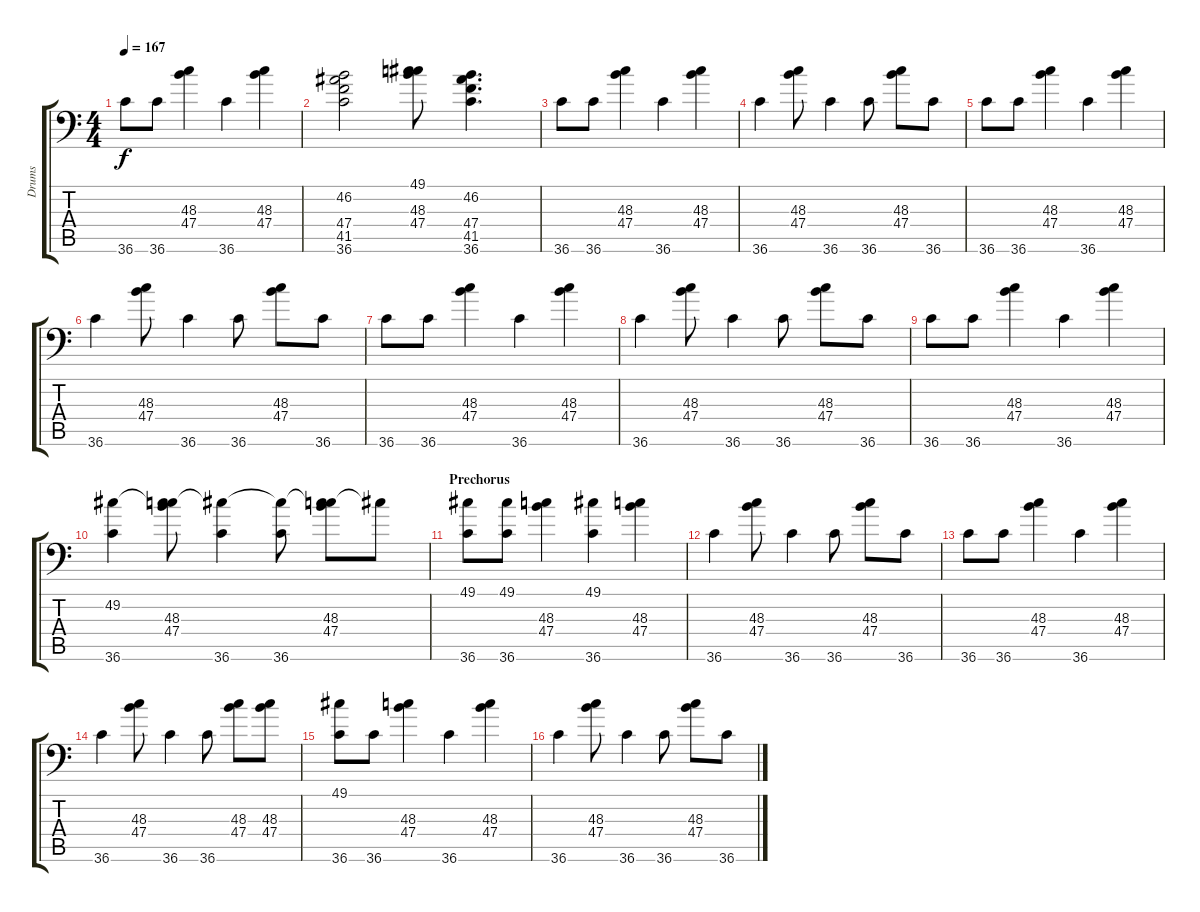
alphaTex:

\track ("Drums" "Drums") {instrument acousticgrandpiano}
\staff {score tabs}
\tuning (C-1 C-1 C-1 C-1 C-1 C-1) {hide}
\ts (4 4)
\tempo 167
\clef f4
\ks c
36.6.8{dy f} 36.6.8 (48.3 47.4).4 36.6.4 (48.3 47.4).4 |
(46.2 47.4 41.5 36.6).2 (49.1 48.3 47.4).8 (46.2 47.4 41.5 36.6).4{d} |
36.6.8 36.6.8 (48.3 47.4).4 36.6.4 (48.3 47.4).4 |
36.6.4 (48.3 47.4).8 36.6.4 36.6.8 (48.3 47.4).8 36.6.8 |
36.6.8 36.6.8 (48.3 47.4).4 36.6.4 (48.3 47.4).4 |
36.6.4 (48.3 47.4).8 36.6.4 36.6.8 (48.3 47.4).8 36.6.8 |
36.6.8 36.6.8 (48.3 47.4).4 36.6.4 (48.3 47.4).4 |
36.6.4 (48.3 47.4).8 36.6.4 36.6.8 (48.3 47.4).8 36.6.8 |
36.6.8 36.6.8 (48.3 47.4).4 36.6.4 (48.3 47.4).4 |
(49.2 36.6).4 (49.2{t} 48.3 47.4).8 (49.2{t} 36.6).4 (49.2{t} 36.6).8 (49.2{t} 48.3 47.4).8 49.2{t}.8 |
\section ("" "Prechorus")
(49.1 36.6).8 (49.1 36.6).8 (48.3 47.4).4 (49.1 36.6).4 (48.3 47.4).4 |
36.6.4 (48.3 47.4).8 36.6.4 36.6.8 (48.3 47.4).8 36.6.8 |
36.6.8 36.6.8 (48.3 47.4).4 36.6.4 (48.3 47.4).4 |
36.6.4 (48.3 47.4).8 36.6.4 36.6.8 (48.3 47.4).8 (48.3 47.4).8 |
(49.1 36.6).8 36.6.8 (48.3 47.4).4 36.6.4 (48.3 47.4).4 |
36.6.4 (48.3 47.4).8 36.6.4 36.6.8 (48.3 47.4).8 36.6.8
